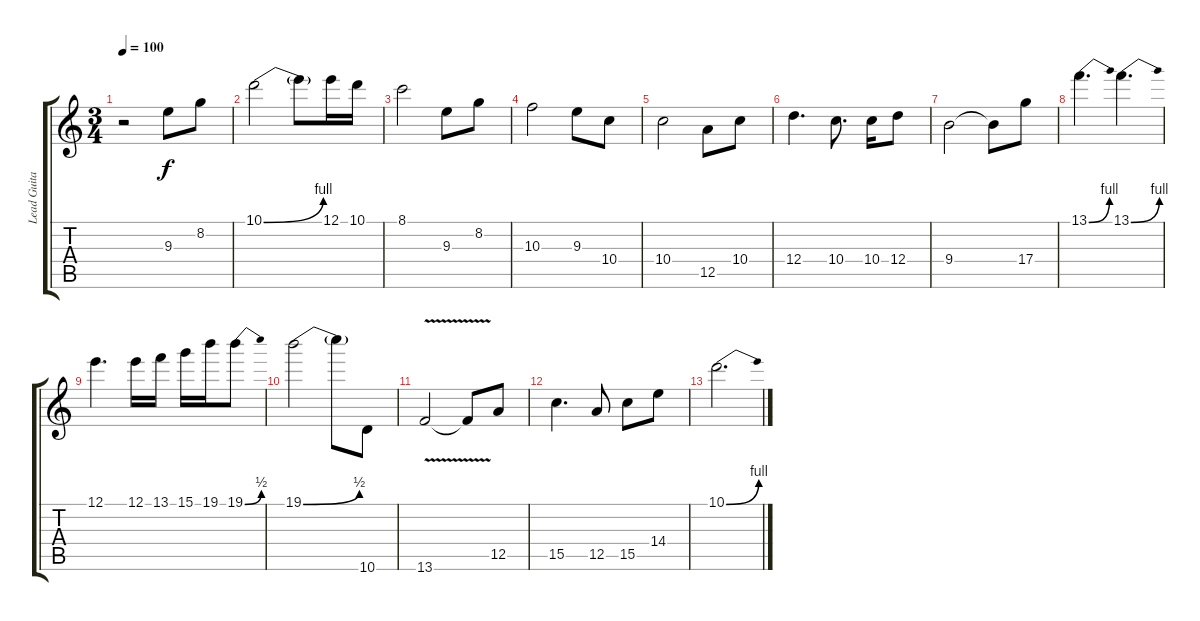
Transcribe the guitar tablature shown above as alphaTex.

\track ("Lead Guitar" "Lead Guita") {instrument overdrivenguitar}
\staff {score tabs}
\tuning (E4 B3 G3 D3 A2 E2) {hide}
\ts (3 4)
\tempo 100
\clef g2
\ks c
r.2{dy f instrument overdrivenguitar} 9.3.8 8.2.8 |
10.1{be (bend 0 0 60 4)}.2 10.1{t}.8 12.1.16 10.1.16 |
8.1.2 9.3.8 8.2.8 |
10.3.2 9.3.8 10.4.8 |
10.4.2 12.5.8 10.4.8 |
12.4.4{d} 10.4.8{d} 10.4.16 12.4.8 |
9.4.2 9.4{t}.8 17.4.8 |
13.1{be (bend 0 0 60 4)}.4{d} 13.1{be (bend 0 0 60 4)}.4{d} |
12.1.4{d} 12.1.16 13.1.16 15.1.16 19.1.16 19.1{be (bend 0 0 60 2)}.8 |
19.1{be (bend 0 0 60 2)}.2 19.1{t}.8 10.6.8 |
13.6{v}.2 13.6{t}.8 12.5.8 |
15.5.4{d} 12.5.8 15.5.8 14.4.8 |
10.1{be (bend 0 0 60 4)}.2{d}
